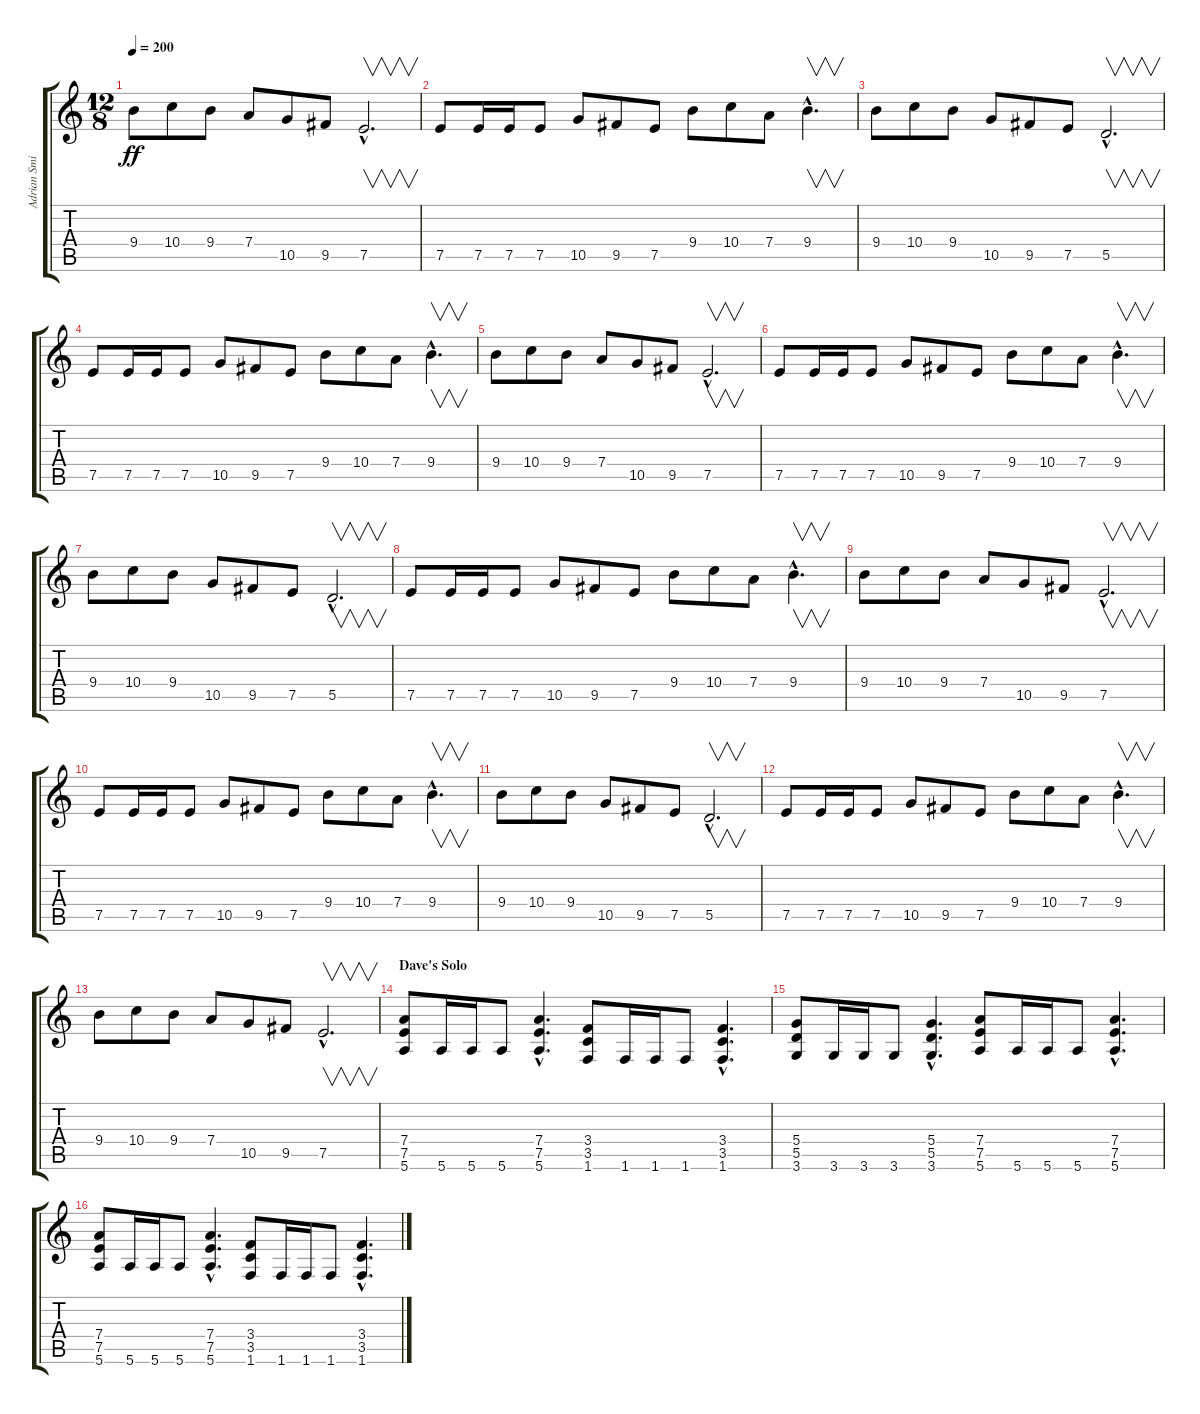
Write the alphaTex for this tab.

\track ("Adrian Smith" "Adrian Smi") {instrument overdrivenguitar}
\staff {score tabs}
\tuning (E4 B3 G3 D3 A2 E2) {hide}
\ts (12 8)
\tempo 200
\clef g2
\ks c
9.4.8{dy ff} 10.4.8 9.4.8 7.4.8 10.5.8 9.5.8 7.5{hac}.2{v d} |
7.5.8 7.5.16 7.5.16 7.5.8 10.5.8 9.5.8 7.5.8 9.4.8 10.4.8 7.4.8 9.4{hac}.4{v d} |
9.4.8 10.4.8 9.4.8 10.5.8 9.5.8 7.5.8 5.5{hac}.2{v d} |
7.5.8 7.5.16 7.5.16 7.5.8 10.5.8 9.5.8 7.5.8 9.4.8 10.4.8 7.4.8 9.4{hac}.4{v d} |
9.4.8 10.4.8 9.4.8 7.4.8 10.5.8 9.5.8 7.5{hac}.2{v d} |
7.5.8 7.5.16 7.5.16 7.5.8 10.5.8 9.5.8 7.5.8 9.4.8 10.4.8 7.4.8 9.4{hac}.4{v d} |
9.4.8 10.4.8 9.4.8 10.5.8 9.5.8 7.5.8 5.5{hac}.2{v d} |
7.5.8 7.5.16 7.5.16 7.5.8 10.5.8 9.5.8 7.5.8 9.4.8 10.4.8 7.4.8 9.4{hac}.4{v d} |
9.4.8 10.4.8 9.4.8 7.4.8 10.5.8 9.5.8 7.5{hac}.2{v d} |
7.5.8 7.5.16 7.5.16 7.5.8 10.5.8 9.5.8 7.5.8 9.4.8 10.4.8 7.4.8 9.4{hac}.4{v d} |
9.4.8 10.4.8 9.4.8 10.5.8 9.5.8 7.5.8 5.5{hac}.2{v d} |
7.5.8 7.5.16 7.5.16 7.5.8 10.5.8 9.5.8 7.5.8 9.4.8 10.4.8 7.4.8 9.4{hac}.4{v d} |
9.4.8 10.4.8 9.4.8 7.4.8 10.5.8 9.5.8 7.5{hac}.2{v d} |
\section ("" "Dave's Solo")
(7.4 7.5 5.6).8 5.6.16 5.6.16 5.6.8 (7.4{hac} 7.5{hac} 5.6{hac}).4{d} (3.4 3.5 1.6).8 1.6.16 1.6.16 1.6.8 (3.4{hac} 3.5{hac} 1.6{hac}).4{d} |
(5.4 5.5 3.6).8 3.6.16 3.6.16 3.6.8 (5.4{hac} 5.5{hac} 3.6{hac}).4{d} (7.4 7.5 5.6).8 5.6.16 5.6.16 5.6.8 (7.4{hac} 7.5{hac} 5.6{hac}).4{d} |
(7.4 7.5 5.6).8 5.6.16 5.6.16 5.6.8 (7.4{hac} 7.5{hac} 5.6{hac}).4{d} (3.4 3.5 1.6).8 1.6.16 1.6.16 1.6.8 (3.4{hac} 3.5{hac} 1.6{hac}).4{d}
